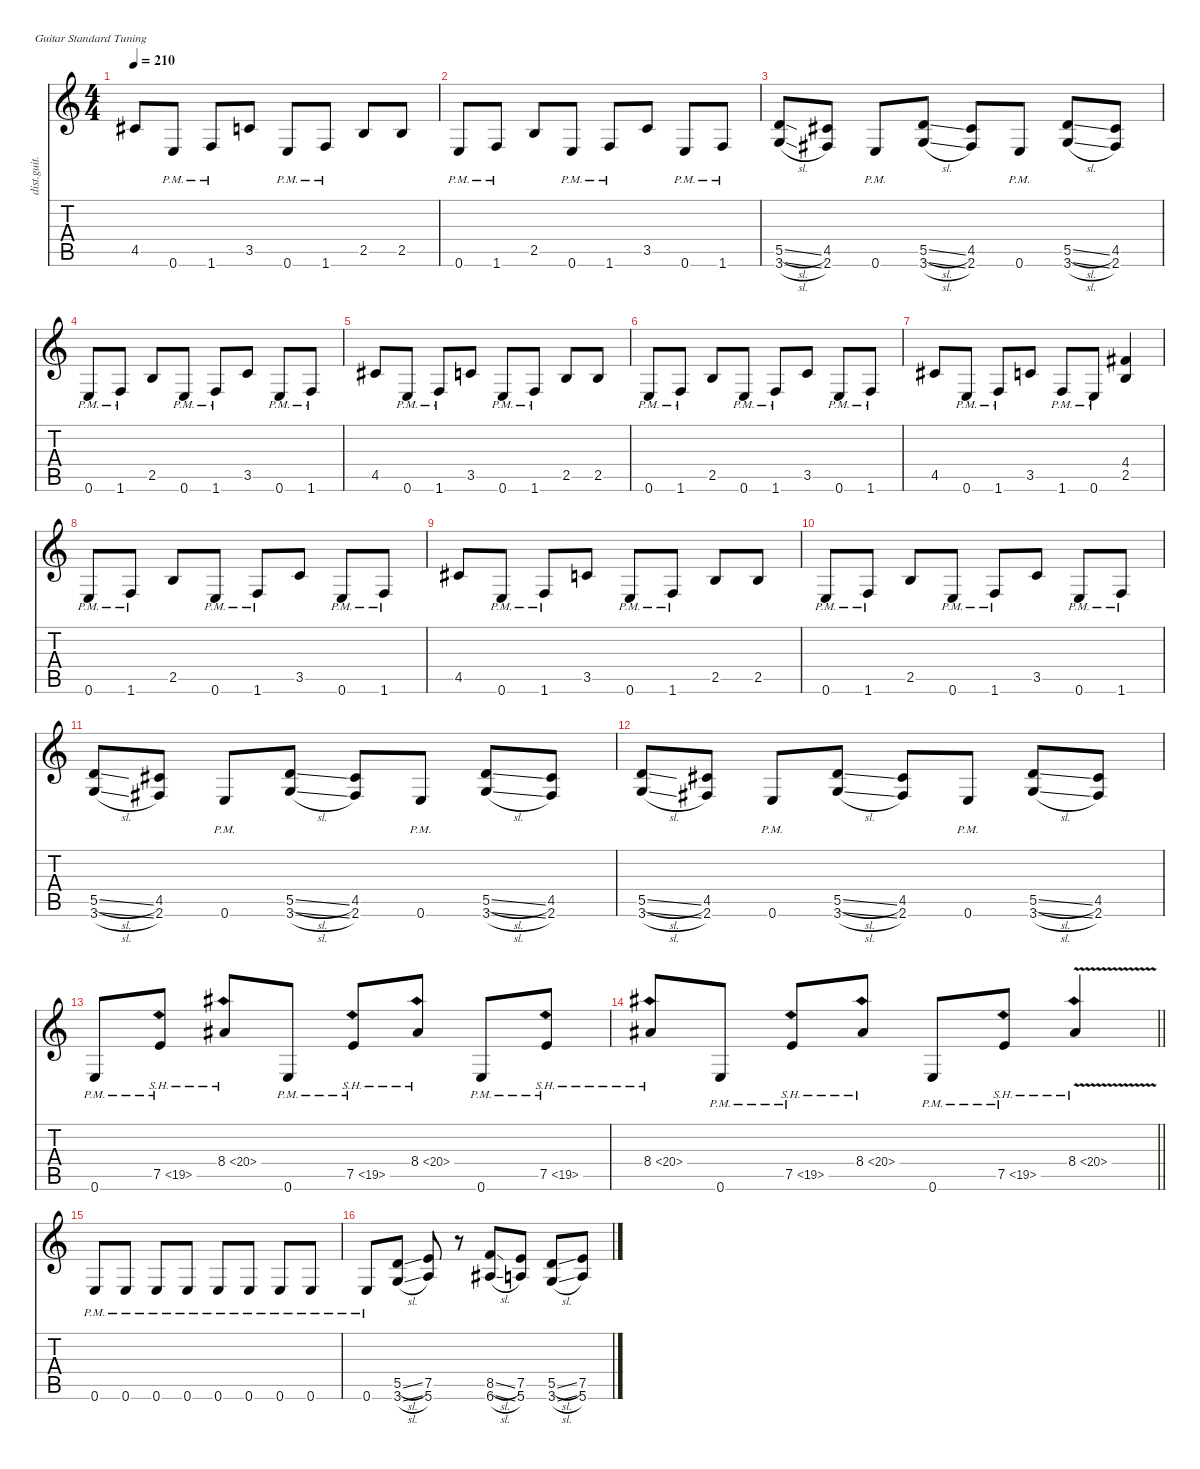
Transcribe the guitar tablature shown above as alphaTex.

\defaultSystemsLayout 4
\hideDynamics
\bracketExtendMode nobrackets
\otherSystemsTrackNameOrientation horizontal
\track ("Kirk Hammett" "dist.guit.") {instrument distortionguitar}
\staff {score tabs}
\tuning (E4 B3 G3 D3 A2 E2)
\ts (4 4)
\tempo 210
\clef g2
\ks c
4.5{acc #}.8{dy fff} 0.6{pm}.8 1.6{pm}.8 3.5.8 0.6{pm}.8 1.6{pm}.8 2.5.8 2.5.8 |
0.6{pm}.8 1.6{pm}.8 2.5.8 0.6{pm}.8 1.6{pm}.8 3.5.8 0.6{pm}.8 1.6{pm}.8 |
(5.5{sl} 3.6{sl}).8 (4.5{acc #} 2.6{acc #}).8 0.6{pm}.8{dy f} (5.5{sl} 3.6{sl}).8{dy fff} (4.5{acc #} 2.6{acc #}).8 0.6{pm}.8{dy f} (5.5{sl} 3.6{sl}).8{dy fff} (4.5{acc #} 2.6{acc #}).8 |
0.6{pm}.8 1.6{pm}.8 2.5.8 0.6{pm}.8 1.6{pm}.8 3.5.8 0.6{pm}.8 1.6{pm}.8 |
4.5{acc #}.8 0.6{pm}.8 1.6{pm}.8 3.5.8 0.6{pm}.8 1.6{pm}.8 2.5.8 2.5.8 |
0.6{pm}.8 1.6{pm}.8 2.5.8 0.6{pm}.8 1.6{pm}.8 3.5.8 0.6{pm}.8 1.6{pm}.8 |
4.5{acc #}.8 0.6{pm}.8 1.6{pm}.8 3.5.8 1.6{pm}.8 0.6{pm}.8 (4.4{acc #} 2.5).4 |
0.6{pm}.8 1.6{pm}.8 2.5.8 0.6{pm}.8 1.6{pm}.8 3.5.8 0.6{pm}.8 1.6{pm}.8 |
4.5{acc #}.8 0.6{pm}.8 1.6{pm}.8 3.5.8 0.6{pm}.8 1.6{pm}.8 2.5.8 2.5.8 |
0.6{pm}.8 1.6{pm}.8 2.5.8 0.6{pm}.8 1.6{pm}.8 3.5.8 0.6{pm}.8 1.6{pm}.8 |
(5.5{sl} 3.6{sl}).8 (4.5{acc #} 2.6{acc #}).8 0.6{pm}.8{dy f} (5.5{sl} 3.6{sl}).8{dy fff} (4.5{acc #} 2.6{acc #}).8 0.6{pm}.8{dy f} (5.5{sl} 3.6{sl}).8{dy fff} (4.5{acc #} 2.6{acc #}).8 |
(5.5{sl} 3.6{sl}).8 (4.5{acc #} 2.6{acc #}).8 0.6{pm}.8{dy f} (5.5{sl} 3.6{sl}).8{dy fff} (4.5{acc #} 2.6{acc #}).8 0.6{pm}.8{dy f} (5.5{sl} 3.6{sl}).8{dy fff} (4.5{acc #} 2.6{acc #}).8 |
0.6{pm}.8 7.5{sh 12 pm}.8 8.4{sh 12 acc #}.8 0.6{pm}.8 7.5{sh 12 pm}.8 8.4{sh 12 acc #}.8 0.6{pm}.8 7.5{sh 12 pm}.8 |
\barLineRight lightlight
8.4{sh 12 acc #}.8 0.6{pm}.8 7.5{sh 12 pm}.8 8.4{sh 12 acc #}.8 0.6{pm}.8 7.5{sh 12 pm}.8 8.4{sh 12 v acc #}.4 |
0.6{pm}.8 0.6{pm}.8 0.6{pm}.8 0.6{pm}.8 0.6{pm}.8 0.6{pm}.8 0.6{pm}.8 0.6{pm}.8 |
0.6{pm}.8 (5.5{sl} 3.6{sl}).8 (7.5 5.6).8 r.8 (8.5{sl} 6.6{sl acc #}).8 (7.5 5.6).8 (5.5{sl} 3.6{sl}).8 (7.5 5.6).8{dy f}
